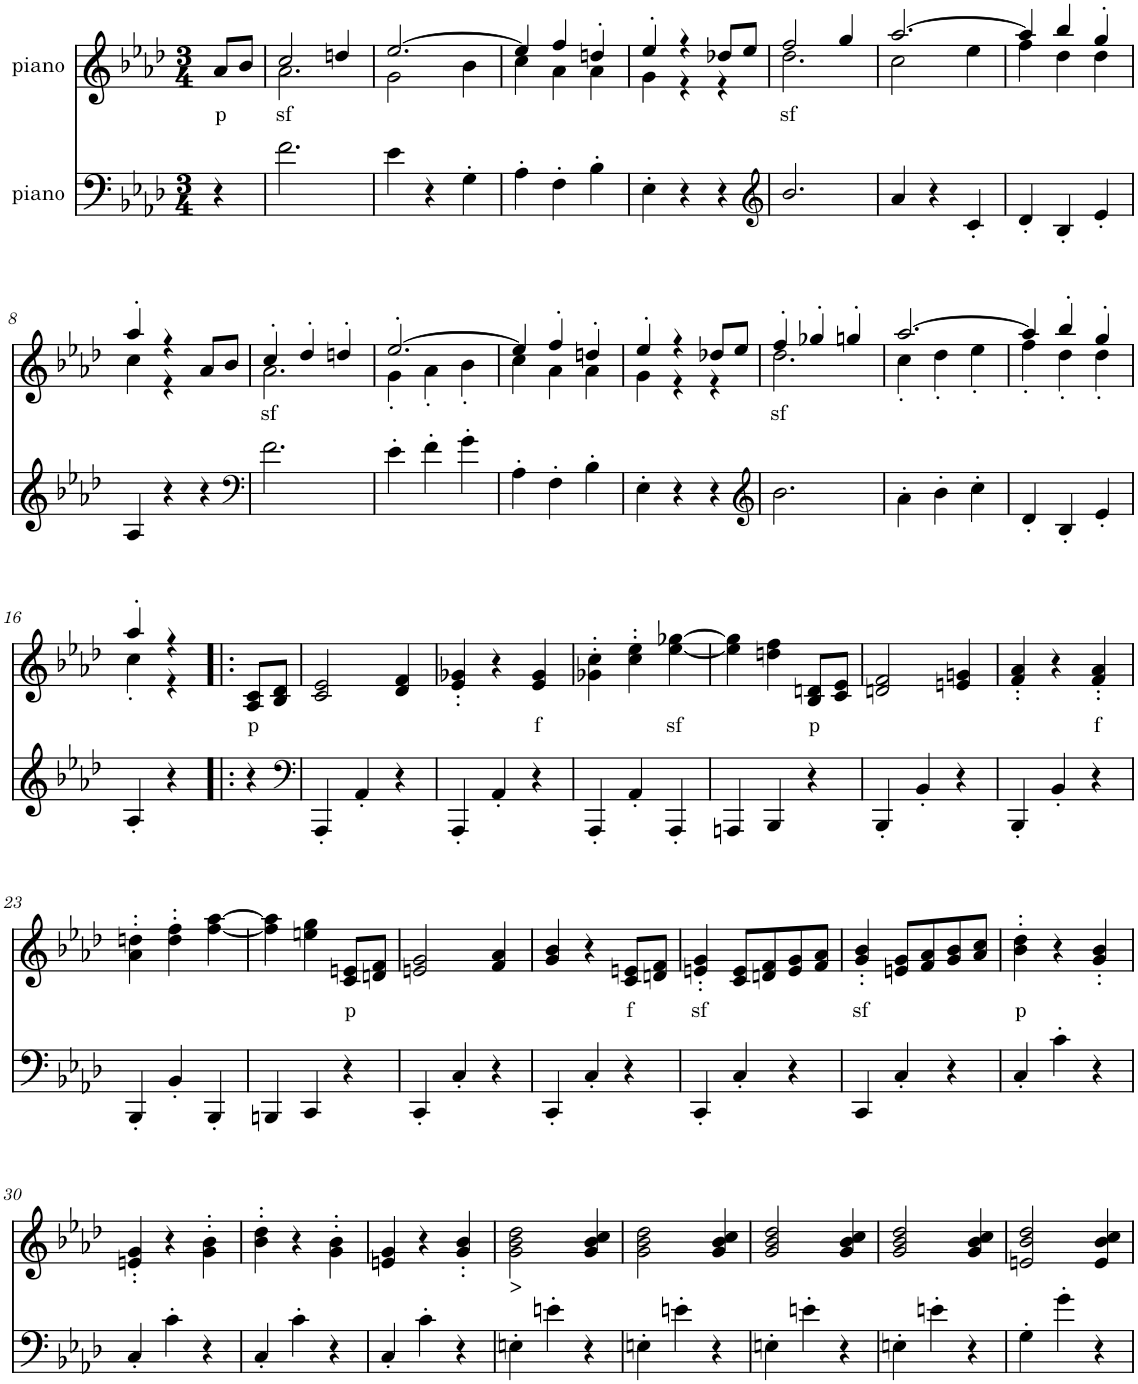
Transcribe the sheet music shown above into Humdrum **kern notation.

**kern	**kern	**text
*part2	*part1	*part1
*staff2	*staff1	*staff1
*I"piano	*I"piano	*
*I'Pno	*I'Pno	*
*clefF4	*clefG2	*
*k[b-e-a-d-]	*k[b-e-a-d-]	*
*A-:	*A-:	*
*M3/4	*M3/4	*
=	=	=
!	!	!LO:LY:b
4r	8a-/L	p
.	8b-/J	.
=1	=1	=1
*	*^	*
!	!	!	!LO:LY:b
2.f\	2cc/	2.a-\	sf
.	4ddn/	.	.
=2	=2	=2	=2
4e-\	[2.ee-/	2g\	.
4r	.	.	.
4G'\	.	4b-\	.
=3	=3	=3	=3
4A-'\	4ee-/]	4cc\	.
4F'\	4ff/	4a-\	.
4B-'\	4ddn'/	4a-\	.
=4	=4	=4	=4
4E-'\	4ee-'/	4g\	.
4r	4r	4r	.
4r	8dd-X/L	4r	.
.	8ee-/J	.	.
=5	=5	=5	=5
*clefG2	*	*	*
!	!	!	!LO:LY:b
2.b-/	2ff/	2.dd-\	sf
.	4gg/	.	.
=6	=6	=6	=6
4a-/	[2.aa-/	2cc\	.
4r	.	.	.
4c'/	.	4ee-\	.
=7	=7	=7	=7
4d-'/	4aa-/]	4ff\	.
4B-'/	4bb-/	4dd-\	.
4e-'/	4gg'/	4dd-\	.
!!LO:LB:g=z	!!
=8	=8	=8	=8
4A-/	4aa-'/	4cc\	.
4r	4r	4r	.
4r	8a-/L	4ryy	.
.	8b-/J	.	.
=9	=9	=9	=9
*clefF4	*	*	*
!	!	!	!LO:LY:b
2.f\	4cc'/	2.a-\	sf
.	4dd-'/	.	.
.	4ddn'/	.	.
=10	=10	=10	=10
4e-'\	[2.ee-'/	4g'\	.
4f'\	.	4a-'\	.
4g'\	.	4b-'\	.
=11	=11	=11	=11
4A-'\	4ee-/]	4cc\	.
4F'\	4ff'/	4a-\	.
4B-'\	4ddn'/	4a-\	.
=12	=12	=12	=12
4E-'\	4ee-'/	4g\	.
4r	4r	4r	.
4r	8dd-X/L	4r	.
.	8ee-/J	.	.
=13	=13	=13	=13
*clefG2	*	*	*
!	!	!	!LO:LY:b
2.b-\	4ff'/	2.dd-\	sf
.	4gg-X'/	.	.
.	4ggn'/	.	.
=14	=14	=14	=14
4a-'\	[2.aa-/	4cc'\	.
4b-'\	.	4dd-'\	.
4cc'\	.	4ee-'\	.
=15	=15	=15	=15
4d-'/	4aa-/]	4ff'\	.
4B-'/	4bb-'/	4dd-'\	.
4e-'/	4gg'/	4dd-'\	.
!!LO:LB:g=z	!!
=16	=16	=16	=16
4A-'/	4aa-'/	4cc'\	.
4r	4r	4r	.
=16X1!|:	=16X1!|:	=16X1!|:	=16X1!|:
!	!	!	!LO:LY:b
*	*v	*v	*
4r	8A-/ 8c/L	p
.	8B-/ 8d-/J	.
=17	=17	=17
*clefF4	*	*
4AAA-'/	2c/ 2e-/	.
4AA-'/	.	.
4r	4d-/ 4f/	.
=18	=18	=18
4AAA-'/	4e-/' 4g-X/'	.
4AA-'/	4r	.
!	!	!LO:LY:b
4r	4e-/ 4g-/	f
=19	=19	=19
4AAA-'/	4g-X\' 4cc\'	.
4AA-'/	4cc\' 4ee-\'	.
!	!	!LO:LY:b
4AAA-'/	[4ee-\ [4gg-X\	sf
=20	=20	=20
4AAAn/	4ee-\] 4gg-\]	.
4BBB-/	4ddn\ 4ff\	.
!	!	!LO:LY:b
4r	8B-/ 8dn/L	p
.	8c/ 8e-/J	.
=21	=21	=21
4BBB-'/	2dn/ 2f/	.
4BB-'/	.	.
4r	4en/ 4gn/	.
=22	=22	=22
4BBB-'/	4f/' 4a-/'	.
4BB-'/	4r	.
!	!	!LO:LY:b
4r	4f/' 4a-/'	f
!!LO:LB:g=z
=23	=23	=23
4BBB-'/	4a-\' 4ddn\'	.
4BB-'/	4dd\' 4ff\'	.
4BBB-'/	[4ff\ [4aa-\	.
=24	=24	=24
4BBBn/	4ff\] 4aa-\]	.
4CC/	4een\ 4gg\	.
!	!	!LO:LY:b
4r	8c/ 8en/L	p
.	8dn/ 8f/J	.
=25	=25	=25
4CC'/	2en/ 2g/	.
4C'/	.	.
4r	4f/ 4a-/	.
=26	=26	=26
4CC'/	4g/ 4b-/	.
4C'/	4r	.
!	!	!LO:LY:b
4r	8c/ 8en/L	f
.	8dn/ 8f/J	.
=27	=27	=27
!	!	!LO:LY:b
4CC'/	4en/' 4g/'	sf
4C'/	8c/ 8e/L	.
.	8dn/ 8f/	.
4r	8e/ 8g/	.
.	8f/ 8a-/J	.
=28	=28	=28
!	!	!LO:LY:b
4CC/	4g/' 4b-/'	sf
4C'/	8en/ 8g/L	.
.	8f/ 8a-/	.
4r	8g/ 8b-/	.
.	8a-/ 8cc/J	.
=29	=29	=29
!	!	!LO:LY:b
4C'/	4b-\' 4dd-\'	p
4c'\	4r	.
4r	4g/' 4b-/'	.
!!LO:LB:g=z
=30	=30	=30
4C'/	4en/' 4g/'	.
4c'\	4r	.
4r	4g\' 4b-\'	.
=31	=31	=31
4C'/	4b-\' 4dd-\'	.
4c'\	4r	.
4r	4g\' 4b-\'	.
=32	=32	=32
4C'/	4en/ 4g/	.
4c'\	4r	.
4r	4g/' 4b-/'	.
=33	=33	=33
!	!	!LO:LY:b
4En'\	2g\ 2b-\ 2dd-\	>
4en'\	.	.
4r	4g/ 4b-/ 4cc/	.
=34	=34	=34
4En'\	2g\ 2b-\ 2dd-\	.
4en'\	.	.
4r	4g/ 4b-/ 4cc/	.
=35	=35	=35
4En'\	2g/ 2b-/ 2dd-/	.
4en'\	.	.
4r	4g/ 4b-/ 4cc/	.
=36	=36	=36
4En'\	2g/ 2b-/ 2dd-/	.
4en'\	.	.
4r	4g/ 4b-/ 4cc/	.
=37	=37	=37
4G'\	2en/ 2b-/ 2dd-/	.
4g'\	.	.
4r	4e/ 4b-/ 4cc/	.
=	=	=
*-	*-	*-
